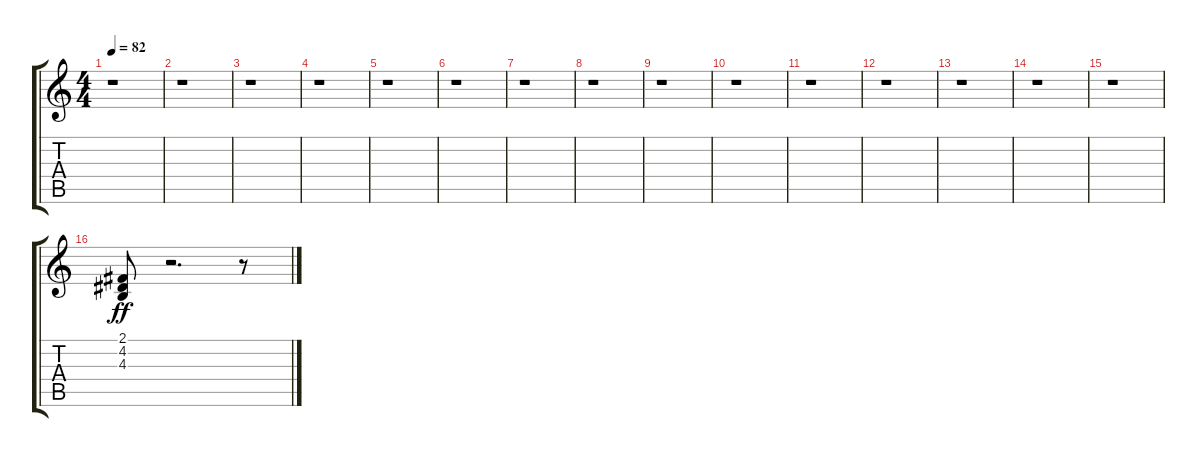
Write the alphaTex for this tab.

\track "" {instrument orchestralharp}
\staff {score tabs}
\tuning (E4 B3 G3 D3 A2 E2) {hide}
\ts (4 4)
\tempo 82
\clef g2
\ks c
r.1{dy f} |
r.1 |
r.1 |
r.1 |
r.1 |
r.1 |
r.1 |
r.1 |
r.1 |
r.1 |
r.1 |
r.1 |
r.1 |
r.1 |
r.1 |
(2.1 4.2 4.3).8{dy ff} r.2{d} r.8
